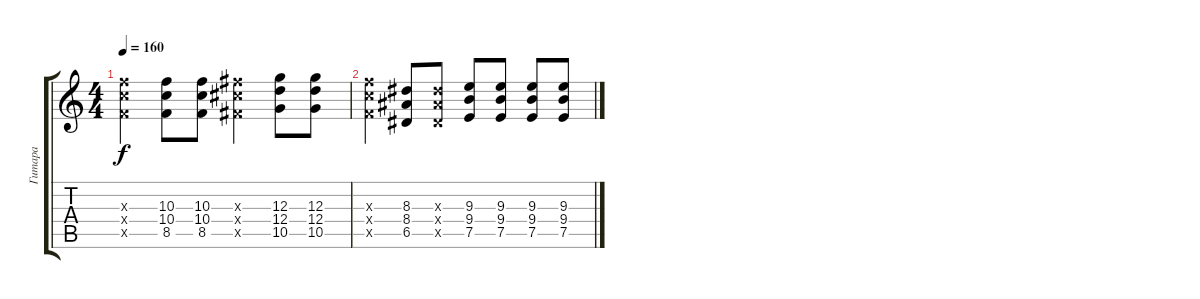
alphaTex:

\track ("Гитара" "Гитара") {instrument acousticguitarsteel}
\staff {score tabs}
\tuning (E4 B3 G3 D3 A2 E2) {hide}
\ts (4 4)
\tempo 160
\clef g2
\ks c
(10.3{x} 10.4{x} 8.5{x}).4{dy f} (10.3 10.4 8.5).8 (10.3 10.4 8.5).8 (11.3{x} 11.4{x} 9.5{x}).4 (12.3 12.4 10.5).8 (12.3 12.4 10.5).8 |
(10.3{x} 10.4{x} 8.5{x}).4 (8.3 8.4 6.5).8 (8.3{x} 8.4{x} 6.5{x}).8 (9.3 9.4 7.5).8 (9.3 9.4 7.5).8 (9.3 9.4 7.5).8 (9.3 9.4 7.5).8
